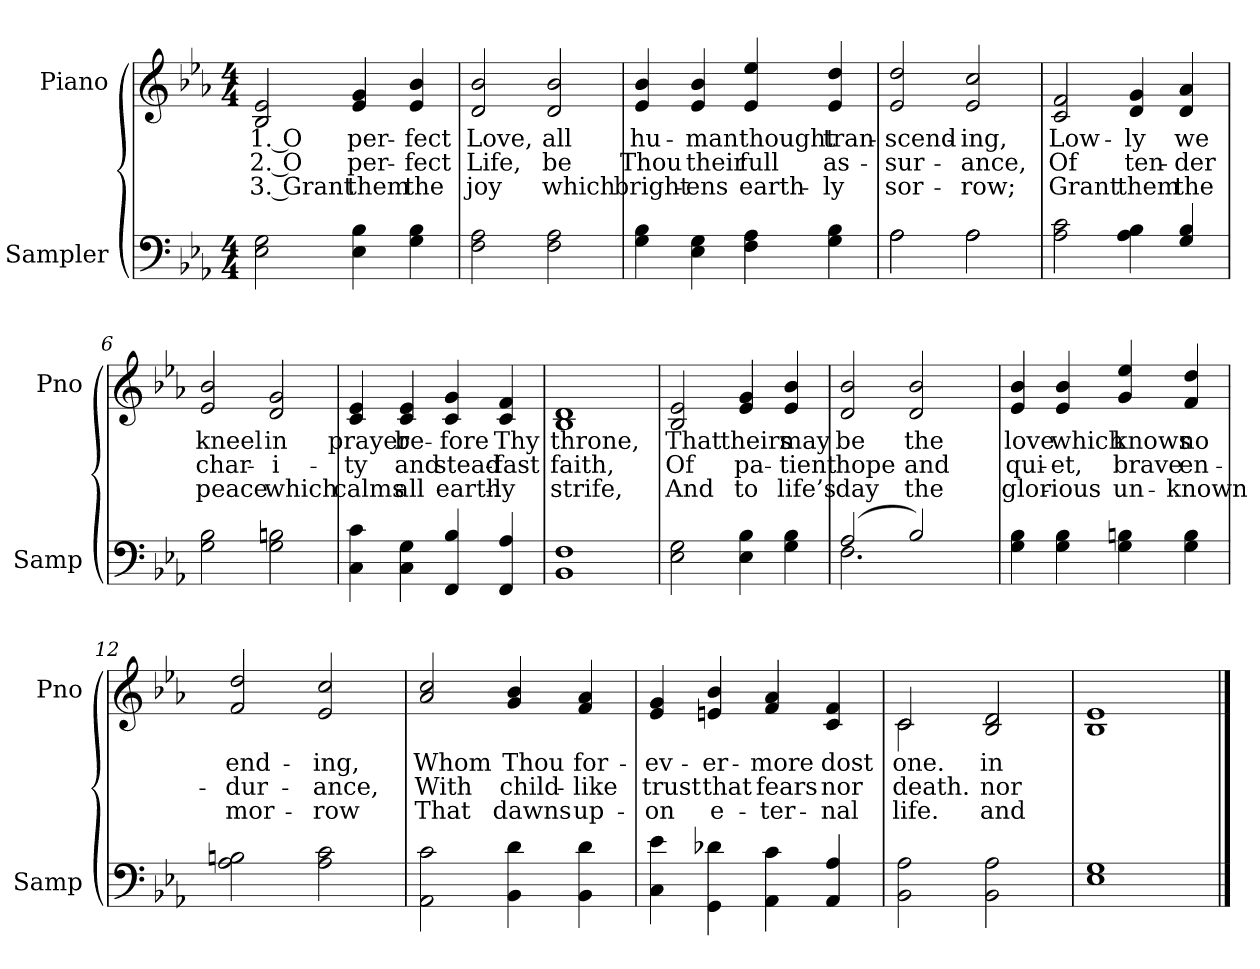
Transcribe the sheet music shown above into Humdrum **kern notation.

**kern	**kern	**text	**text	**text
*part2	*part1	*part1	*part1	*part1
*staff2	*staff1	*staff1	*staff1	*staff1
*I"Sampler	*I"Piano	*	*	*
*I'Samp	*I'Pno	*	*	*
*clefF4	*clefG2	*	*	*
*k[b-e-a-]	*k[b-e-a-]	*	*	*
*E-:	*E-:	*	*	*
*M4/4	*M4/4	*	*	*
=1	=1	=1	=1	=1
2E-\ 2G\	2B-/ 2e-/	1. O	2. O	3. Grant
4E-\ 4B-\	4e-/ 4g/	per-	per-	them
4G\ 4B-\	4e-/ 4b-/	-fect	-fect	the
=2	=2	=2	=2	=2
2F\ 2A-\	2d/ 2b-/	Love,	Life,	joy
2F\ 2A-\	2d/ 2b-/	all	be	which
=3	=3	=3	=3	=3
4G\ 4B-\	4e-/ 4b-/	hu-	Thou	bright-
4E-\ 4G\	4e-/ 4b-/	-man	their	-ens
4F\ 4A-\	4e-/ 4ee-/	thought	full	earth-
4G\ 4B-\	4e-/ 4dd/	tran-	as-	-ly
=4	=4	=4	=4	=4
*^	*	*	*	*
2A-\	2A-	2e-/ 2dd/	-scend-	-sur-	sor-
2A-\	2A-	2e-/ 2cc/	-ing,	-ance,	-row;
*v	*v	*	*	*	*
=5	=5	=5	=5	=5
2A-\ 2c\	2c/ 2f/	Low-	Of	Grant
4A-\ 4B-\	4d/ 4g/	-ly	ten-	them
4G/ 4B-/	4d/ 4a-/	we	-der	the
=6	=6	=6	=6	=6
2G\ 2B-\	2e-/ 2b-/	kneel	char-	peace
2G\ 2Bn\	2d/ 2g/	in	-i-	which
=7	=7	=7	=7	=7
4C\ 4c\	4c/ 4e-/	prayer	-ty	calms
4C\ 4G\	4c/ 4e-/	be-	and	all
4FF/ 4B-/	4c/ 4g/	-fore	stead-	earth-
4FF/ 4A-/	4c/ 4f/	Thy	-fast	-ly
=8	=8	=8	=8	=8
1BB-/ 1F/	1B-/ 1d/	throne,	faith,	strife,
=9	=9	=9	=9	=9
2E-\ 2G\	2B-/ 2e-/	That	Of	And
4E-\ 4B-\	4e-/ 4g/	theirs	pa-	to
4G\ 4B-\	4e-/ 4b-/	may	-tient	life’s
=10	=10	=10	=10	=10
*^	*	*	*	*
(2A-/	2.F	2d/ 2b-/	be	hope	day
2B-/)	.	2d/ 2b-/	the	and	the
.	4ryy	.	.	.	.
*v	*v	*	*	*	*
=11	=11	=11	=11	=11
4G\ 4B-\	4e-/ 4b-/	love	qui-	glor-
4G\ 4B-\	4e-/ 4b-/	which	-et,	-ious
4G\ 4Bn\	4g/ 4ee-/	knows	brave	un-
4G\ 4B\	4f/ 4dd/	no	en-	-known
=12	=12	=12	=12	=12
2A-\ 2Bn\	2f/ 2dd/	end-	-dur-	mor-
2A-\ 2c\	2e-/ 2cc/	-ing,	-ance,	-row
=13	=13	=13	=13	=13
2AA-\ 2c\	2a-/ 2cc/	Whom	With	That
4BB-\ 4d\	4g/ 4b-/	Thou	child-	dawns
4BB-\ 4d\	4f/ 4a-/	for-	-like	up-
=14	=14	=14	=14	=14
4C\ 4e-\	4e-/ 4g/	-ev-	trust	-on
4GG\ 4d-X\	4en/ 4b-/	-er-	that	e-
4AA-\ 4c\	4f/ 4a-/	-more	fears	-ter-
4AA-/ 4A-/	4c/ 4f/	dost	nor	-nal
=15	=15	=15	=15	=15
*	*^	*	*	*
2BB-\ 2A-\	2c/	2c	one.	death.	life.
2BB-\ 2A-\	2B-/ 2d/	2ryy	in	nor	and
*	*v	*v	*	*	*
=16	=16	=16	=16	=16
1E-\ 1G\	1B-/ 1e-/	.	.	.
==	==	==	==	==
*-	*-	*-	*-	*-
